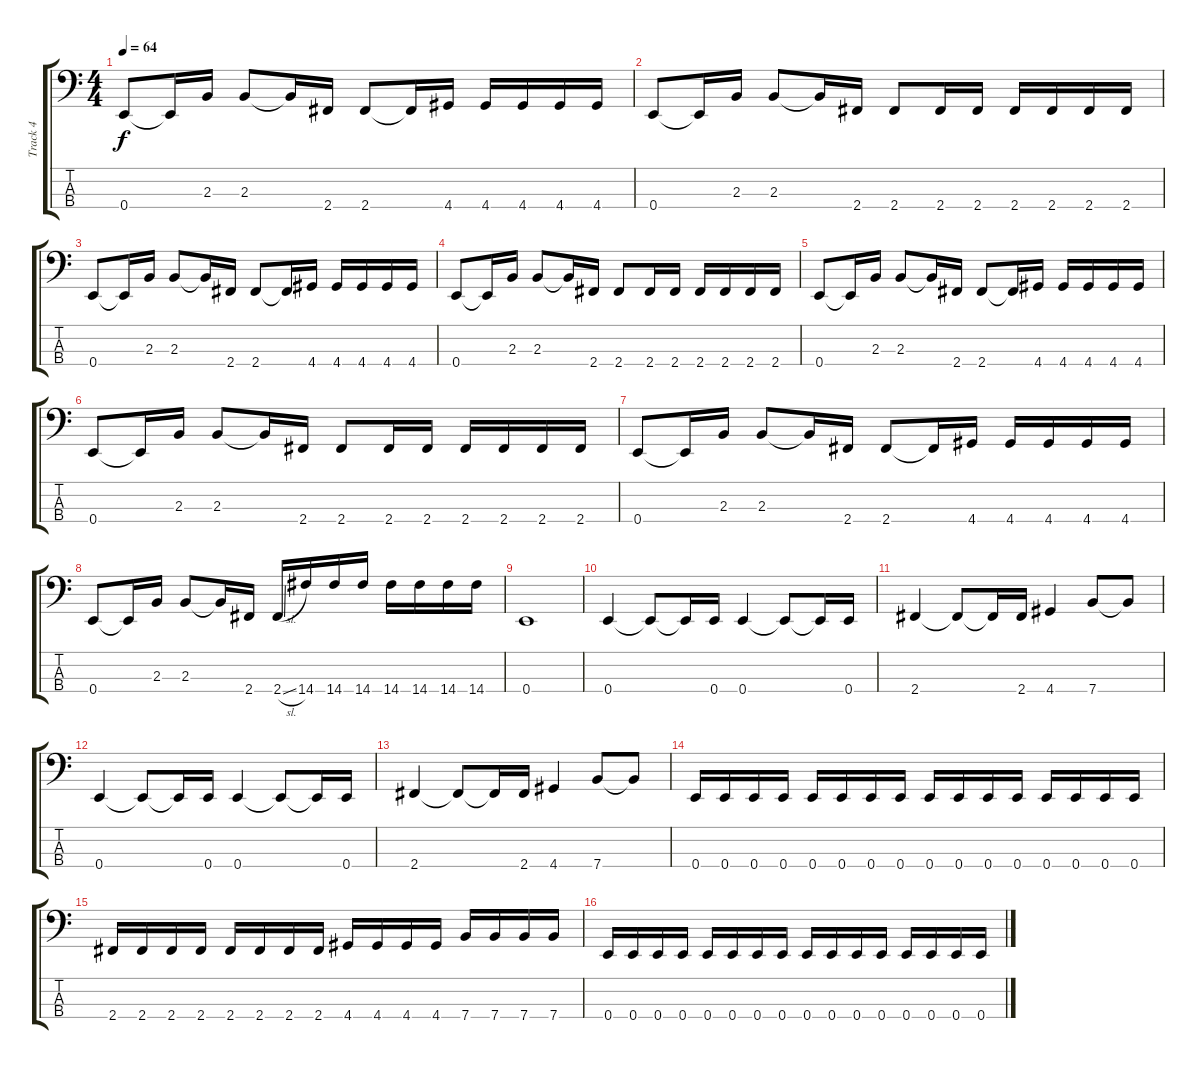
\track ("Track 4" "Track 4") {instrument electricbasspick}
\staff {score tabs}
\tuning (G2 D2 A1 E1) {hide}
\ts (4 4)
\tempo 64
\clef f4
\ks c
0.4.8{dy f} 0.4{t}.16 2.3.16 2.3.8 2.3{t}.16 2.4.16 2.4.8 2.4{t}.16 4.4.16 4.4.16 4.4.16 4.4.16 4.4.16 |
0.4.8 0.4{t}.16 2.3.16 2.3.8 2.3{t}.16 2.4.16 2.4.8 2.4.16 2.4.16 2.4.16 2.4.16 2.4.16 2.4.16 |
0.4.8 0.4{t}.16 2.3.16 2.3.8 2.3{t}.16 2.4.16 2.4.8 2.4{t}.16 4.4.16 4.4.16 4.4.16 4.4.16 4.4.16 |
0.4.8 0.4{t}.16 2.3.16 2.3.8 2.3{t}.16 2.4.16 2.4.8 2.4.16 2.4.16 2.4.16 2.4.16 2.4.16 2.4.16 |
0.4.8 0.4{t}.16 2.3.16 2.3.8 2.3{t}.16 2.4.16 2.4.8 2.4{t}.16 4.4.16 4.4.16 4.4.16 4.4.16 4.4.16 |
0.4.8 0.4{t}.16 2.3.16 2.3.8 2.3{t}.16 2.4.16 2.4.8 2.4.16 2.4.16 2.4.16 2.4.16 2.4.16 2.4.16 |
0.4.8 0.4{t}.16 2.3.16 2.3.8 2.3{t}.16 2.4.16 2.4.8 2.4{t}.16 4.4.16 4.4.16 4.4.16 4.4.16 4.4.16 |
0.4.8 0.4{t}.16 2.3.16 2.3.8 2.3{t}.16 2.4.16 2.4{sl}.16 14.4.16 14.4.16 14.4.16 14.4.16 14.4.16 14.4.16 14.4.16 |
0.4.1 |
0.4.4 0.4{t}.8 0.4{t}.16 0.4.16 0.4.4 0.4{t}.8 0.4{t}.16 0.4.16 |
2.4.4 2.4{t}.8 2.4{t}.16 2.4.16 4.4.4 7.4.8 7.4{t}.8 |
0.4.4 0.4{t}.8 0.4{t}.16 0.4.16 0.4.4 0.4{t}.8 0.4{t}.16 0.4.16 |
2.4.4 2.4{t}.8 2.4{t}.16 2.4.16 4.4.4 7.4.8 7.4{t}.8 |
0.4.16 0.4.16 0.4.16 0.4.16 0.4.16 0.4.16 0.4.16 0.4.16 0.4.16 0.4.16 0.4.16 0.4.16 0.4.16 0.4.16 0.4.16 0.4.16 |
2.4.16 2.4.16 2.4.16 2.4.16 2.4.16 2.4.16 2.4.16 2.4.16 4.4.16 4.4.16 4.4.16 4.4.16 7.4.16 7.4.16 7.4.16 7.4.16 |
0.4.16 0.4.16 0.4.16 0.4.16 0.4.16 0.4.16 0.4.16 0.4.16 0.4.16 0.4.16 0.4.16 0.4.16 0.4.16 0.4.16 0.4.16 0.4.16
